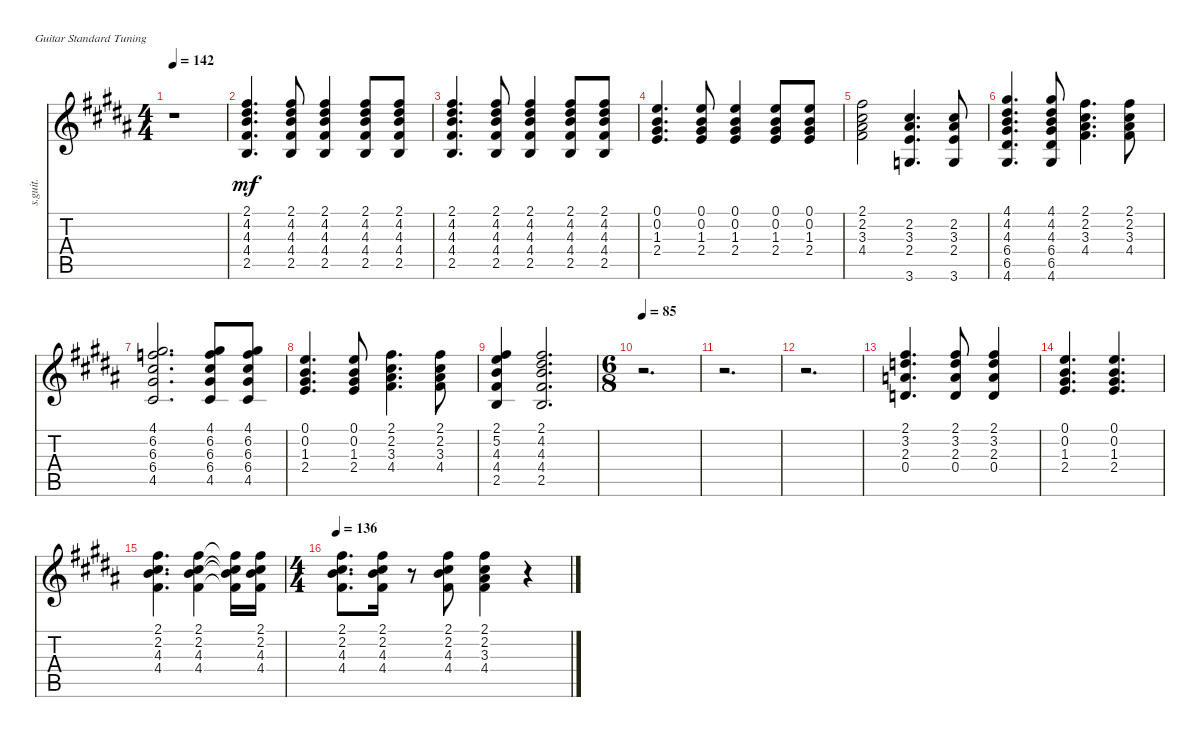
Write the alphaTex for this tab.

\bracketExtendMode nobrackets
\track ("Acoustic Guitar" "s.guit.") {instrument acousticguitarsteel}
\staff {score tabs}
\tuning (E4 B3 G3 D3 A2 E2)
\ts (4 4)
\tempo 142
\clef g2
\ks b
r.1{dy mf beam Down} |
(2.5{acc forcenatural} 4.3{acc forcenatural} 4.4{acc #} 4.2{acc #} 2.1{acc #}).4{d beam Up} (4.4{acc #} 2.5{acc forcenatural} 4.2{acc #} 4.3{acc forcenatural} 2.1{acc #}).8{beam Up} (4.4{acc #} 2.5{acc forcenatural} 4.2{acc #} 4.3{acc forcenatural} 2.1{acc #}).4{beam Up} (2.5{acc forcenatural} 4.4{acc #} 4.3{acc forcenatural} 4.2{acc #} 2.1{acc #}).8{beam Up} (4.3{acc forcenatural} 4.4{acc #} 4.2{acc #} 2.5{acc forcenatural} 2.1{acc #}).8{beam Up} |
(4.4{acc #} 2.5{acc forcenatural} 4.2{acc #} 4.3{acc forcenatural} 2.1{acc #}).4{d beam Up} (2.5{acc forcenatural} 4.4{acc #} 4.2{acc #} 4.3{acc forcenatural} 2.1{acc #}).8{beam Up} (2.5{acc forcenatural} 4.4{acc #} 4.2{acc #} 4.3{acc forcenatural} 2.1{acc #}).4{beam Up} (2.5{acc forcenatural} 4.4{acc #} 4.3{acc forcenatural} 4.2{acc #} 2.1{acc #}).8{beam Up} (2.5{acc forcenatural} 4.4{acc #} 4.3{acc forcenatural} 4.2{acc #} 2.1{acc #}).8{beam Up} |
(1.3{acc #} 2.4{acc forcenatural} 0.2{acc forcenatural} 0.1{acc forcenatural}).4{d beam Up} (0.2{acc forcenatural} 1.3{acc #} 2.4{acc forcenatural} 0.1{acc forcenatural}).8{beam Up} (0.2{acc forcenatural} 1.3{acc #} 2.4{acc forcenatural} 0.1{acc forcenatural}).4{beam Up} (2.4{acc forcenatural} 0.2{acc forcenatural} 1.3{acc #} 0.1{acc forcenatural}).8{beam Up} (2.4{acc forcenatural} 1.3{acc #} 0.2{acc forcenatural} 0.1{acc forcenatural}).8{beam Up} |
(4.4{acc #} 2.2{acc #} 3.3{acc #} 2.1{acc #}).2{beam Down} (2.4{acc forcenatural} 3.6{acc forcenatural} 3.3{acc #} 2.2{acc #}).4{d beam Up} (3.6{acc forcenatural} 2.4{acc forcenatural} 3.3{acc #} 2.2{acc #}).8{beam Up} |
(4.6{acc #} 4.3{acc forcenatural} 6.4{acc #} 6.5{acc #} 4.2{acc #} 4.1{acc #}).4{d beam Up} (4.6{acc #} 6.5{acc #} 6.4{acc #} 4.2{acc #} 4.3{acc forcenatural} 4.1{acc #}).8{beam Up} (4.4{acc #} 3.3{acc #} 2.2{acc #} 2.1{acc #}).4{d beam Down} (4.4{acc #} 3.3{acc #} 2.2{acc #} 2.1{acc #}).8{beam Down} |
(6.3{acc #} 6.4{acc #} 6.2{acc forcenatural} 4.5{acc #} 4.1{acc #}).2{d beam Up} (6.3{acc #} 6.4{acc #} 6.2{acc forcenatural} 4.5{acc #} 4.1{acc #}).8{beam Up} (4.5{acc #} 6.4{acc #} 6.3{acc #} 6.2{acc forcenatural} 4.1{acc #}).8{beam Up} |
(2.4{acc forcenatural} 0.2{acc forcenatural} 1.3{acc #} 0.1{acc forcenatural}).4{d beam Up} (2.4{acc forcenatural} 1.3{acc #} 0.2{acc forcenatural} 0.1{acc forcenatural}).8{beam Up} (2.2{acc #} 3.3{acc #} 4.4{acc #} 2.1{acc #}).4{d beam Down} (4.4{acc #} 3.3{acc #} 2.2{acc #} 2.1{acc #}).8{beam Down} |
(5.2{acc forcenatural} 2.5{acc forcenatural} 4.3{acc forcenatural} 4.4{acc #} 2.1{acc #}).4{beam Up} (2.5{acc forcenatural} 4.3{acc forcenatural} 4.2{acc #} 4.4{acc #} 2.1{acc #}).2{d beam Up} |
\ts (6 8)
\tempo 85
r.2{d beam Down} |
r.2{d beam Down} |
r.2{d beam Down} |
(3.2{acc forcenatural} 0.4{acc forcenatural} 2.3{acc forcenatural} 2.1{acc #}).4{d beam Up} (0.4{acc forcenatural} 2.3{acc forcenatural} 3.2{acc forcenatural} 2.1{acc #}).8{beam Up} (0.4{acc forcenatural} 3.2{acc forcenatural} 2.3{acc forcenatural} 2.1{acc #}).4{beam Up} |
(0.2{acc forcenatural} 1.3{acc #} 2.4{acc forcenatural} 0.1{acc forcenatural}).4{d beam Up} (1.3{acc #} 0.2{acc forcenatural} 2.4{acc forcenatural} 0.1{acc forcenatural}).4{d beam Up} |
(2.2{acc #} 4.3{acc forcenatural} 4.4{acc #} 2.1{acc #}).4{d beam Down} (4.3{acc forcenatural} 2.2{acc #} 4.4{acc #} 2.1{acc #}).4{beam Down} (4.3{t acc forcenatural} 2.2{t acc #} 4.4{t acc #} 2.1{t acc #}).16{beam Down} (4.4{acc #} 4.3{acc forcenatural} 2.2{acc #} 2.1{acc #}).16{beam Down} |
\ts (4 4)
\tempo 136
(2.2{acc #} 4.4{acc #} 4.3{acc forcenatural} 2.1{acc #}).8{d beam Down} (4.4{acc #} 4.3{acc forcenatural} 2.2{acc #} 2.1{acc #}).16{beam Down} r.8{beam Down} (4.4{acc #} 4.3{acc forcenatural} 2.2{acc #} 2.1{acc #}).8{beam Down} (4.4{acc #} 3.3{acc #} 2.2{acc #} 2.1{acc #}).4{beam Down} r.4{beam Down}
